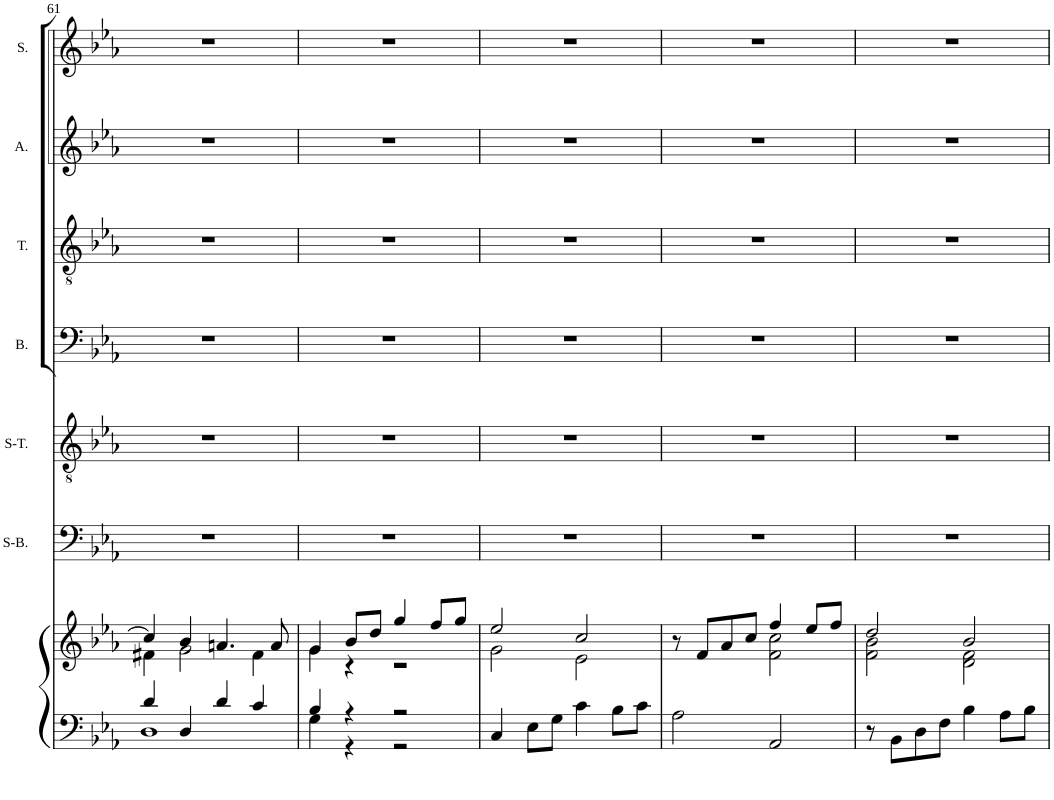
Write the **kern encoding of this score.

**kern	**kern	**kern	**kern	**kern	**kern	**kern	**kern
*part7	*part7	*part6	*part5	*part4	*part3	*part2	*part1
*staff8	*staff7	*staff6	*staff5	*staff4	*staff3	*staff2	*staff1
*	*	*I"Bariton Solo	*I"Tenor Solo	*I"Bass	*I"Tenor	*I"Alt	*I"Sopran
*	*	*	*	*I'B.	*I'T.	*I'A.	*I'S.
!!LO:PB:g=z
*clefF4	*clefG2	*clefF4	*clefGv2	*clefF4	*clefGv2	*clefG2	*clefG2
*k[b-e-a-]	*k[b-e-a-]	*k[b-e-a-]	*k[b-e-a-]	*k[b-e-a-]	*k[b-e-a-]	*k[b-e-a-]	*k[b-e-a-]
*E-:	*E-:	*E-:	*E-:	*E-:	*E-:	*E-:	*E-:
*M4/4	*M4/4	*M4/4	*M4/4	*M4/4	*M4/4	*M4/4	*M4/4
*met(c)	*met(c)	*met(c)	*met(c)	*met(c)	*met(c)	*met(c)	*met(c)
=61	=61	=61	=61	=61	=61	=61	=61
*^	*^	*	*	*	*	*	*
4d/	1D	4cc/]	4f#X\	1r	1r	1r	1r	1r	1r
4D/	.	4b-/	2g\	.	.	.	.	.	.
4d/	.	4.an/	.	.	.	.	.	.	.
4c/	.	.	4f#\	.	.	.	.	.	.
.	.	8a/	.	.	.	.	.	.	.
=62	=62	=62	=62	=62	=62	=62	=62	=62	=62
4B-/	4G\	4g/	4g\	1r	1r	1r	1r	1r	1r
4r	4r	8b-/L	4r	.	.	.	.	.	.
.	.	8dd/J	.	.	.	.	.	.	.
2r	2r	4gg/	2r	.	.	.	.	.	.
.	.	8ff/L	.	.	.	.	.	.	.
.	.	8gg/J	.	.	.	.	.	.	.
*v	*v	*	*	*	*	*	*	*	*
=63	=63	=63	=63	=63	=63	=63	=63	=63
4C/	2ee-/	2g\	1r	1r	1r	1r	1r	1r
8E-\L	.	.	.	.	.	.	.	.
8G\J	.	.	.	.	.	.	.	.
4c\	2cc/	2e-\	.	.	.	.	.	.
8B-\L	.	.	.	.	.	.	.	.
8c\J	.	.	.	.	.	.	.	.
=64	=64	=64	=64	=64	=64	=64	=64	=64
2A-\	8r	2ryy	1r	1r	1r	1r	1r	1r
.	8f/L	.	.	.	.	.	.	.
.	8a-/	.	.	.	.	.	.	.
.	8cc/J	.	.	.	.	.	.	.
2AA-/	4ff/	2f\ 2cc\	.	.	.	.	.	.
.	8ee-/L	.	.	.	.	.	.	.
.	8ff/J	.	.	.	.	.	.	.
=65	=65	=65	=65	=65	=65	=65	=65	=65
8r	2dd/	2f\ 2b-\	1r	1r	1r	1r	1r	1r
8BB-\L	.	.	.	.	.	.	.	.
8D\	.	.	.	.	.	.	.	.
8F\J	.	.	.	.	.	.	.	.
4B-\	2b-/	2d\ 2f\	.	.	.	.	.	.
8A-\L	.	.	.	.	.	.	.	.
8B-\J	.	.	.	.	.	.	.	.
*	*v	*v	*	*	*	*	*	*
=	=	=	=	=	=	=	=
*-	*-	*-	*-	*-	*-	*-	*-
